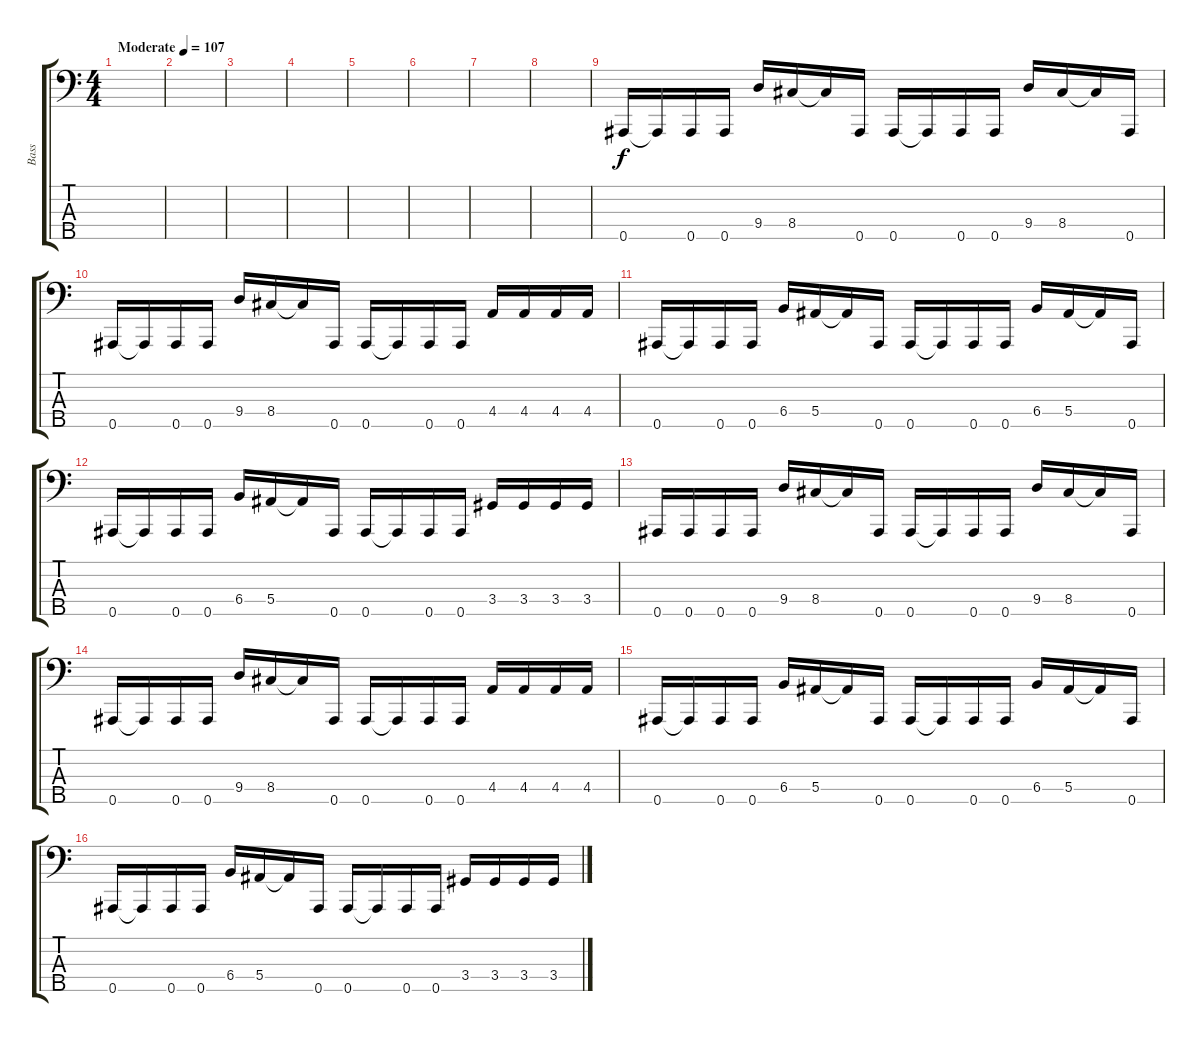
\track ("Bass" "Bass") {instrument electricbasspick}
\staff {score tabs}
\tuning (G2 Eb2 Bb1 F1 Bb0) {hide}
\ts (4 4)
\tempo (107 "Moderate")
\clef f4
\ks c
|
|
|
|
|
|
|
|
0.5.16 0.5{t}.16 0.5.16 0.5.16 9.4.16 8.4.16 8.4{t}.16 0.5.16 0.5.16 0.5{t}.16 0.5.16 0.5.16 9.4.16 8.4.16 8.4{t}.16 0.5.16 |
0.5.16 0.5{t}.16 0.5.16 0.5.16 9.4.16 8.4.16 8.4{t}.16 0.5.16 0.5.16 0.5{t}.16 0.5.16 0.5.16 4.4.16 4.4.16 4.4.16 4.4.16 |
0.5.16 0.5{t}.16 0.5.16 0.5.16 6.4.16 5.4.16 5.4{t}.16 0.5.16 0.5.16 0.5{t}.16 0.5.16 0.5.16 6.4.16 5.4.16 5.4{t}.16 0.5.16 |
0.5.16 0.5{t}.16 0.5.16 0.5.16 6.4.16 5.4.16 5.4{t}.16 0.5.16 0.5.16 0.5{t}.16 0.5.16 0.5.16 3.4.16 3.4.16 3.4.16 3.4.16 |
0.5.16 0.5.16 0.5.16 0.5.16 9.4.16 8.4.16 8.4{t}.16 0.5.16 0.5.16 0.5{t}.16 0.5.16 0.5.16 9.4.16 8.4.16 8.4{t}.16 0.5.16 |
0.5.16 0.5{t}.16 0.5.16 0.5.16 9.4.16 8.4.16 8.4{t}.16 0.5.16 0.5.16 0.5{t}.16 0.5.16 0.5.16 4.4.16 4.4.16 4.4.16 4.4.16 |
0.5.16 0.5{t}.16 0.5.16 0.5.16 6.4.16 5.4.16 5.4{t}.16 0.5.16 0.5.16 0.5{t}.16 0.5.16 0.5.16 6.4.16 5.4.16 5.4{t}.16 0.5.16 |
0.5.16 0.5{t}.16 0.5.16 0.5.16 6.4.16 5.4.16 5.4{t}.16 0.5.16 0.5.16 0.5{t}.16 0.5.16 0.5.16 3.4.16 3.4.16 3.4.16 3.4.16
